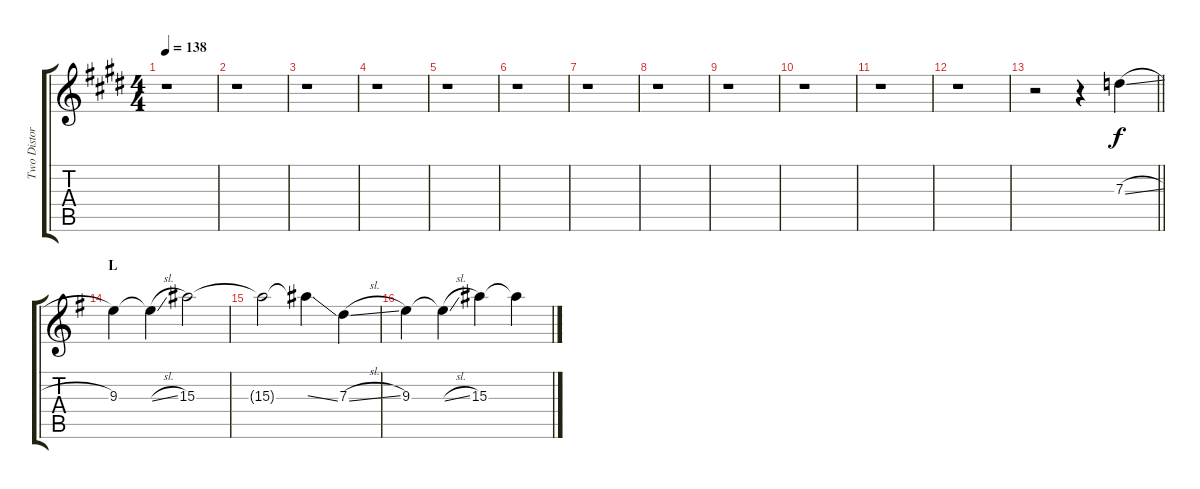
\track ("Two Distortion Guitars w/ Slide 2" "Two Distor") {instrument distortionguitar}
\staff {score tabs}
\tuning (E4 B3 G3 D3 A2 E2) {hide}
\ts (4 4)
\tempo 138
\clef g2
\ks e
r.1{dy f} |
r.1 |
r.1 |
r.1 |
r.1 |
r.1 |
r.1 |
r.1 |
r.1 |
r.1 |
r.1 |
r.1 |
\barLineRight lightlight
r.2 r.4 7.3{sl}.4{volume 8} |
\section ("" "L")
\ks g
9.3.4 9.3{sl t}.4 15.3.2 |
15.3{t}.2 15.3{ss t}.4 7.3{sl}.4 |
9.3.4 9.3{sl t}.4 15.3.4 15.3{sl t}.4
